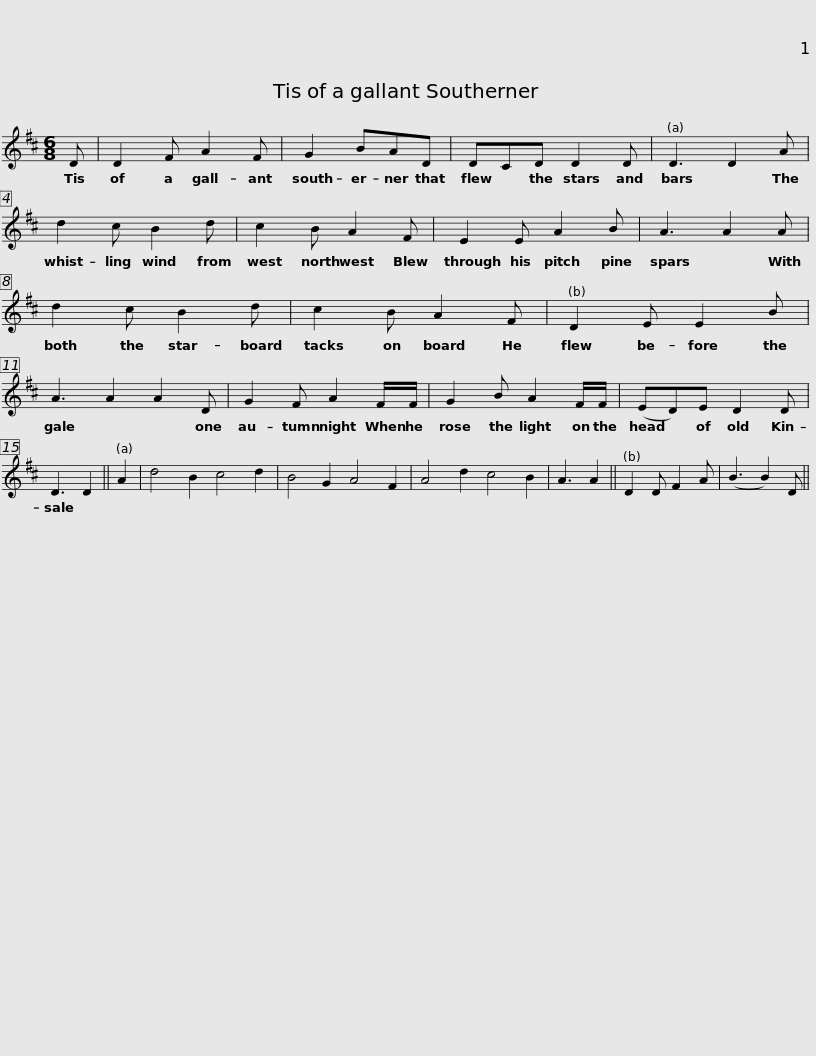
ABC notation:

X:1
L:1/8
M:6/8
I:linebreak $
K:D
V:1 treble
V:1
 D | D2 F A2 F | G2 BAD | DCD D2 D | D3 D2 A | %5
 d2 c B2 d |$ c2 B A2 F | E2 E A2 B | A3 A2 A | d2 c B2 d | %10
 c2 B A2 F |$ D2 E E2 B | A3 A2 A2 D | G2 F A2 F/F/ | G2 B A2 F/F/ | %15
 (ED)E D2 D | D3 D2 ||$ A2 | d4 B2 c4 d2 | B4 G2 A4 F2 | %20
 A4 d2 c4 B2 | A3 A2 || D2 D F2 A | (B3 B2) D || %24
